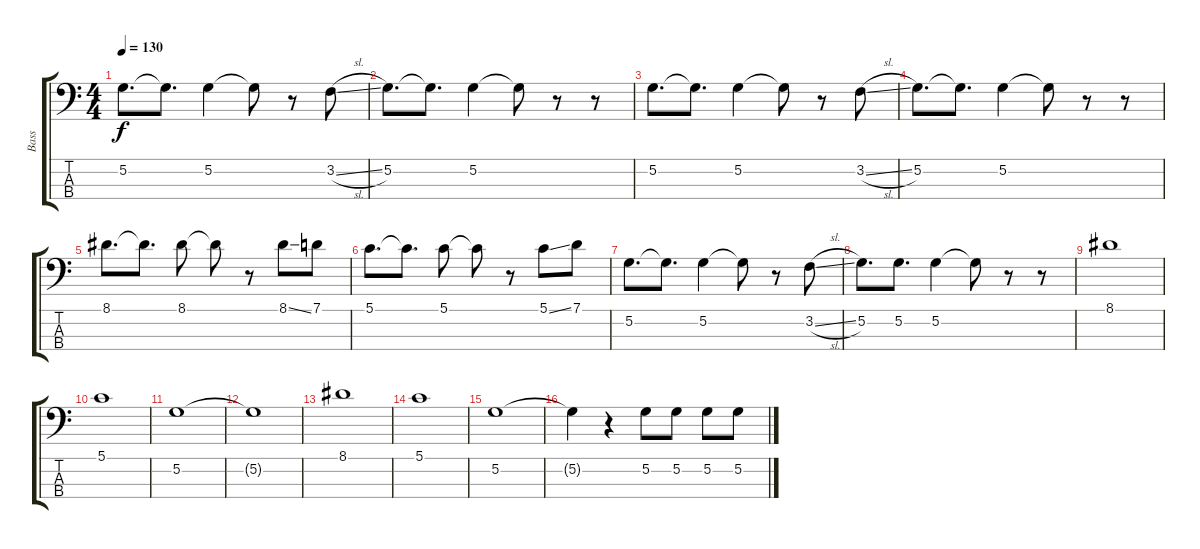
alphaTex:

\track ("Bass" "Bass") {instrument electricbassfinger}
\staff {score tabs}
\tuning (G2 D2 A1 E1) {hide}
\ts (4 4)
\tempo 130
\clef f4
\ks c
5.2.8{d dy f} 5.2{t}.8{d} 5.2.4 5.2{t}.8 r.8 3.2{sl}.8 |
5.2.8{d} 5.2{t}.8{d} 5.2.4 5.2{t}.8 r.8 r.8 |
5.2.8{d} 5.2{t}.8{d} 5.2.4 5.2{t}.8 r.8 3.2{sl}.8 |
5.2.8{d} 5.2{t}.8{d} 5.2.4 5.2{t}.8 r.8 r.8 |
8.1.8{d} 8.1{t}.8{d} 8.1.8 8.1{t}.8 r.8 8.1{ss}.8 7.1.8 |
5.1.8{d} 5.1{t}.8{d} 5.1.8 5.1{t}.8 r.8 5.1{ss}.8 7.1.8 |
5.2.8{d} 5.2{t}.8{d} 5.2.4 5.2{t}.8 r.8 3.2{sl}.8 |
5.2.8{d} 5.2.8{d} 5.2.4 5.2{t}.8 r.8 r.8 |
8.1.1 |
5.1.1 |
5.2.1 |
5.2{t}.1 |
8.1.1 |
5.1.1 |
5.2.1 |
5.2{t}.4 r.4 5.2.8 5.2.8 5.2.8 5.2.8
